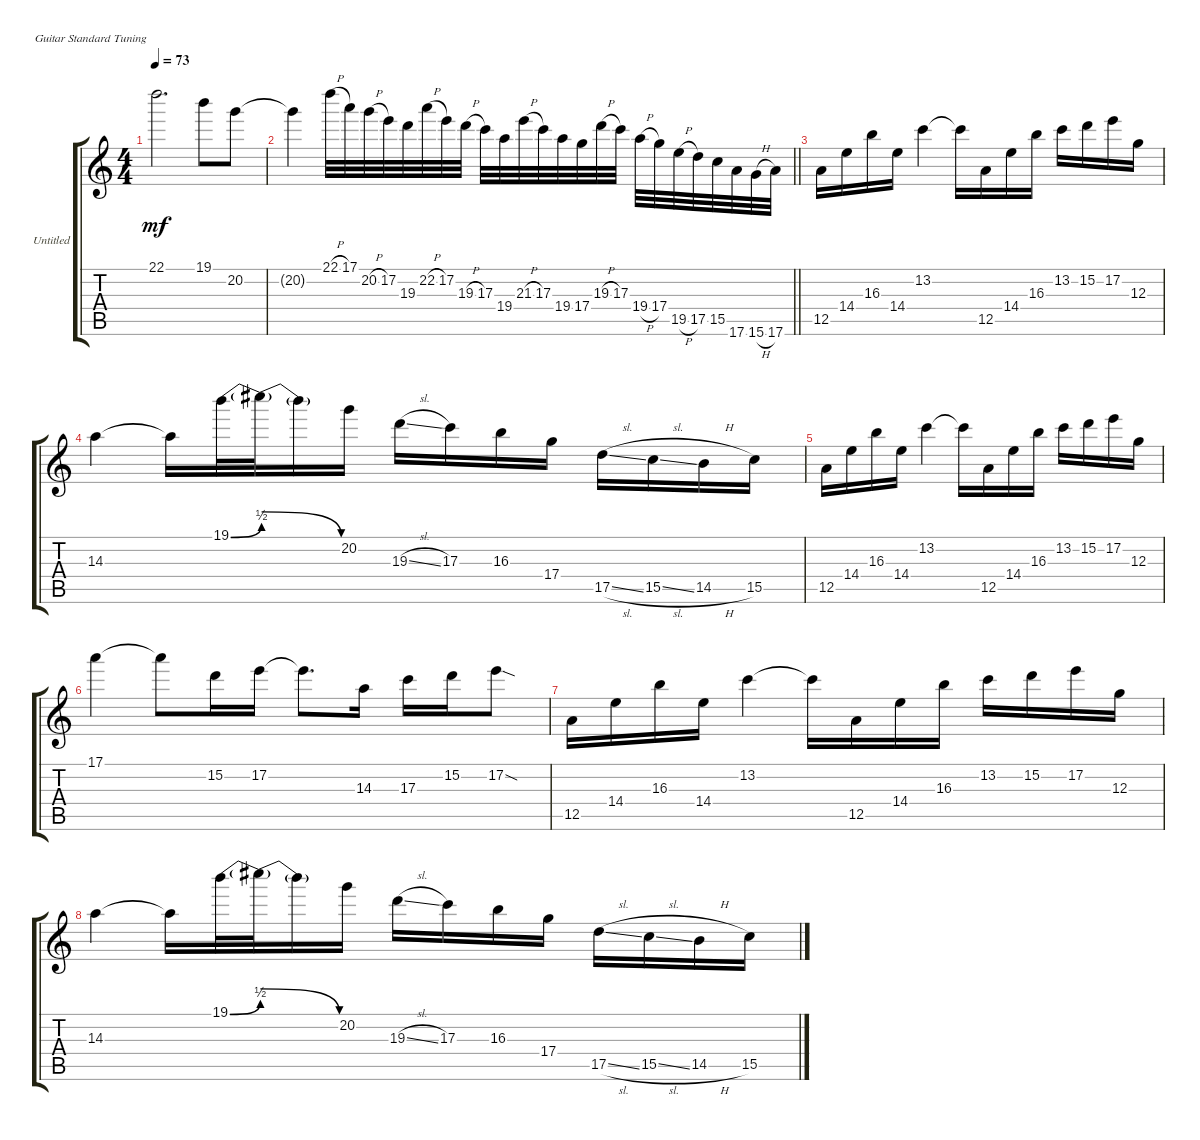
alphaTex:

\bracketExtendMode groupsimilarinstruments
\firstSystemTrackNameOrientation horizontal
\otherSystemsTrackNameOrientation horizontal
\track ("Untitled" "Untitled") {instrument overdrivenguitar}
\staff {score tabs}
\tuning (E4 B3 G3 D3 A2 E2)
\ts (4 4)
\tempo 73
\clef g2
\ks c
22.1{t}.2{d dy mf} 19.1.8 20.2.8 |
\barLineRight lightlight
20.2{t}.4 22.1{h}.32 17.1.32 20.2{h}.32 17.2.32 19.3.32 22.2{h}.32 17.2.32 19.3{h}.32 17.3.32 19.4.32 21.3{h}.32 17.3.32 19.4.32 17.4.32 19.3{h}.32 17.3.32 19.4{h}.32 17.4.32 19.5{h}.32 17.5.32 15.5.32 17.6.32 15.6{h}.32 17.6.32 |
\section ("" "")
12.5.16 14.4.16 16.3.16 14.4.16 13.2.4 13.2{t}.16 12.5.16 14.4.16 16.3.16 13.2.16 15.2.16 17.2.16 12.3.16 |
14.3.4 14.3{t}.16 19.1{be (bend 0 0 15 2)}.32 19.1{be (release 0 4 15 0) t}.32 19.1{t}.16 20.2.16 19.3{sl}.16 17.3.16 16.3.16 17.4.16 17.5{sl}.16 15.5{sl}.16 14.5{h}.16 15.5.16 |
12.5.16 14.4.16 16.3.16 14.4.16 13.2.4 13.2{t}.16 12.5.16 14.4.16 16.3.16 13.2.16 15.2.16 17.2.16 12.3.16 |
17.1.4 17.1{t}.8 15.2.16 17.2.16 17.2{t}.8{d} 14.3.16 17.3.16 15.2.16 17.2{sod}.8 |
12.5.16 14.4.16 16.3.16 14.4.16 13.2.4 13.2{t}.16 12.5.16 14.4.16 16.3.16 13.2.16 15.2.16 17.2.16 12.3.16 |
14.3.4 14.3{t}.16 19.1{be (bend 0 0 15 2)}.32 19.1{be (release 0 4 15 0) t}.32 19.1{t}.16 20.2.16 19.3{sl}.16 17.3.16 16.3.16 17.4.16 17.5{sl}.16 15.5{sl}.16 14.5{h}.16 15.5.16
